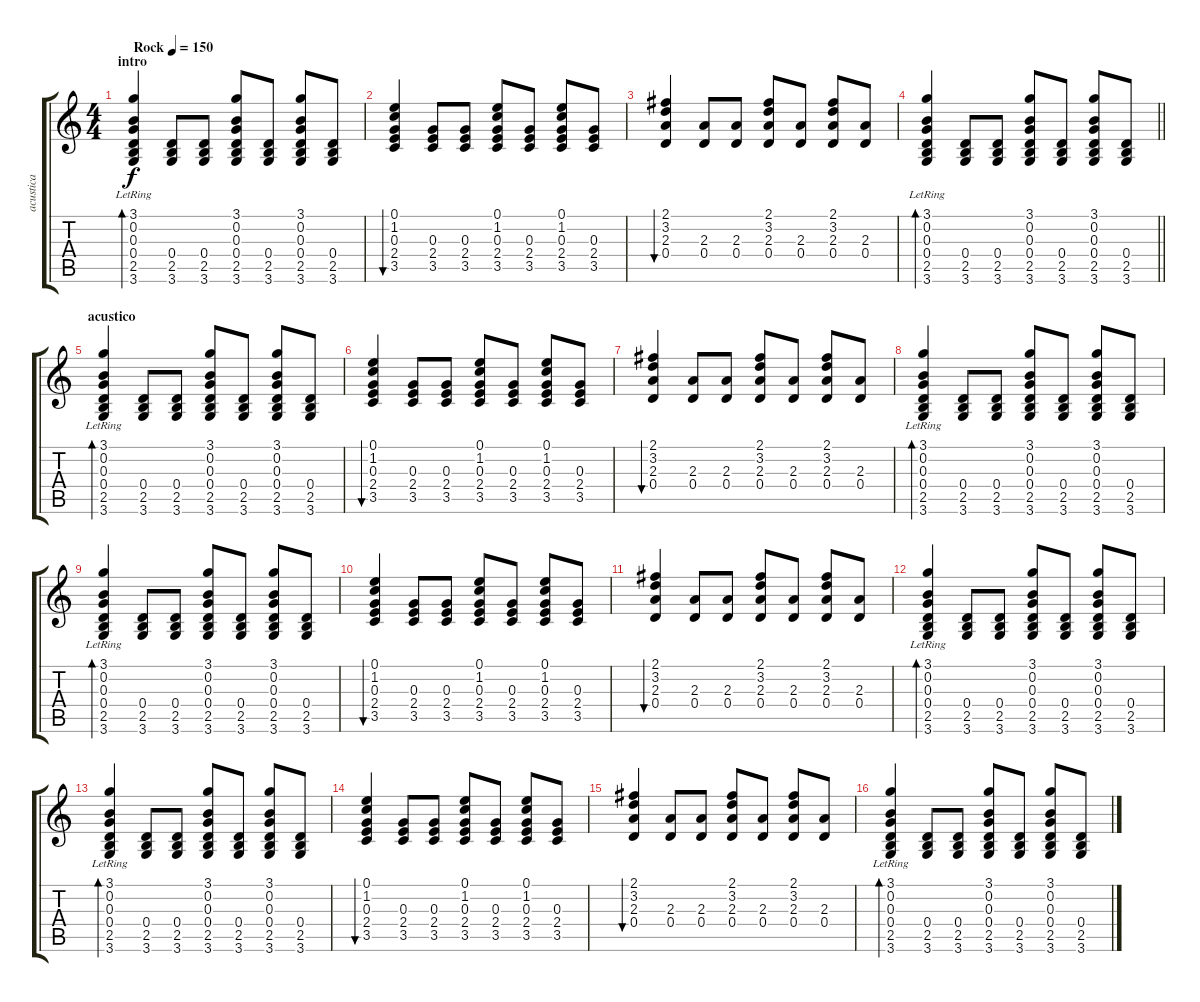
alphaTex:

\track ("acustica" "acustica") {instrument acousticguitarnylon}
\staff {score tabs}
\tuning (E4 B3 G3 D3 A2 E2) {hide}
\ts (4 4)
\section ("" "intro")
\tempo (150 "Rock")
\clef g2
\ks c
(3.1 0.2 0.3 0.4{lr} 2.5{lr} 3.6{lr}).4{bd 120 dy f instrument acousticguitarnylon} (0.4 2.5 3.6).8 (0.4 2.5 3.6).8 (3.1 0.2 0.3 0.4 2.5 3.6).8 (0.4 2.5 3.6).8 (3.1 0.2 0.3 0.4 2.5 3.6).8 (0.4 2.5 3.6).8 |
(0.1 1.2 0.3 2.4 3.5).4{bu 240} (0.3 2.4 3.5).8 (0.3 2.4 3.5).8 (0.1 1.2 0.3 2.4 3.5).8 (0.3 2.4 3.5).8 (0.1 1.2 0.3 2.4 3.5).8 (0.3 2.4 3.5).8 |
(2.1 3.2 2.3 0.4).4{bu 240} (2.3 0.4).8 (2.3 0.4).8 (2.1 3.2 2.3 0.4).8 (2.3 0.4).8 (2.1 3.2 2.3 0.4).8 (2.3 0.4).8 |
\barLineRight lightlight
(3.1 0.2 0.3 0.4{lr} 2.5{lr} 3.6{lr}).4{bd 120} (0.4 2.5 3.6).8 (0.4 2.5 3.6).8 (3.1 0.2 0.3 0.4 2.5 3.6).8 (0.4 2.5 3.6).8 (3.1 0.2 0.3 0.4 2.5 3.6).8 (0.4 2.5 3.6).8 |
\section ("" "acustico")
(3.1 0.2 0.3 0.4{lr} 2.5{lr} 3.6{lr}).4{bd 120} (0.4 2.5 3.6).8 (0.4 2.5 3.6).8 (3.1 0.2 0.3 0.4 2.5 3.6).8 (0.4 2.5 3.6).8 (3.1 0.2 0.3 0.4 2.5 3.6).8 (0.4 2.5 3.6).8 |
(0.1 1.2 0.3 2.4 3.5).4{bu 240} (0.3 2.4 3.5).8 (0.3 2.4 3.5).8 (0.1 1.2 0.3 2.4 3.5).8 (0.3 2.4 3.5).8 (0.1 1.2 0.3 2.4 3.5).8 (0.3 2.4 3.5).8 |
(2.1 3.2 2.3 0.4).4{bu 240} (2.3 0.4).8 (2.3 0.4).8 (2.1 3.2 2.3 0.4).8 (2.3 0.4).8 (2.1 3.2 2.3 0.4).8 (2.3 0.4).8 |
(3.1 0.2 0.3 0.4{lr} 2.5{lr} 3.6{lr}).4{bd 120} (0.4 2.5 3.6).8 (0.4 2.5 3.6).8 (3.1 0.2 0.3 0.4 2.5 3.6).8 (0.4 2.5 3.6).8 (3.1 0.2 0.3 0.4 2.5 3.6).8 (0.4 2.5 3.6).8 |
(3.1 0.2 0.3 0.4{lr} 2.5{lr} 3.6{lr}).4{bd 120} (0.4 2.5 3.6).8 (0.4 2.5 3.6).8 (3.1 0.2 0.3 0.4 2.5 3.6).8 (0.4 2.5 3.6).8 (3.1 0.2 0.3 0.4 2.5 3.6).8 (0.4 2.5 3.6).8 |
(0.1 1.2 0.3 2.4 3.5).4{bu 240} (0.3 2.4 3.5).8 (0.3 2.4 3.5).8 (0.1 1.2 0.3 2.4 3.5).8 (0.3 2.4 3.5).8 (0.1 1.2 0.3 2.4 3.5).8 (0.3 2.4 3.5).8 |
(2.1 3.2 2.3 0.4).4{bu 240} (2.3 0.4).8 (2.3 0.4).8 (2.1 3.2 2.3 0.4).8 (2.3 0.4).8 (2.1 3.2 2.3 0.4).8 (2.3 0.4).8 |
(3.1 0.2 0.3 0.4{lr} 2.5{lr} 3.6{lr}).4{bd 120} (0.4 2.5 3.6).8 (0.4 2.5 3.6).8 (3.1 0.2 0.3 0.4 2.5 3.6).8 (0.4 2.5 3.6).8 (3.1 0.2 0.3 0.4 2.5 3.6).8 (0.4 2.5 3.6).8 |
(3.1 0.2 0.3 0.4{lr} 2.5{lr} 3.6{lr}).4{bd 120} (0.4 2.5 3.6).8 (0.4 2.5 3.6).8 (3.1 0.2 0.3 0.4 2.5 3.6).8 (0.4 2.5 3.6).8 (3.1 0.2 0.3 0.4 2.5 3.6).8 (0.4 2.5 3.6).8 |
(0.1 1.2 0.3 2.4 3.5).4{bu 240} (0.3 2.4 3.5).8 (0.3 2.4 3.5).8 (0.1 1.2 0.3 2.4 3.5).8 (0.3 2.4 3.5).8 (0.1 1.2 0.3 2.4 3.5).8 (0.3 2.4 3.5).8 |
(2.1 3.2 2.3 0.4).4{bu 240} (2.3 0.4).8 (2.3 0.4).8 (2.1 3.2 2.3 0.4).8 (2.3 0.4).8 (2.1 3.2 2.3 0.4).8 (2.3 0.4).8 |
(3.1 0.2 0.3 0.4{lr} 2.5{lr} 3.6{lr}).4{bd 120} (0.4 2.5 3.6).8 (0.4 2.5 3.6).8 (3.1 0.2 0.3 0.4 2.5 3.6).8 (0.4 2.5 3.6).8 (3.1 0.2 0.3 0.4 2.5 3.6).8 (0.4 2.5 3.6).8
